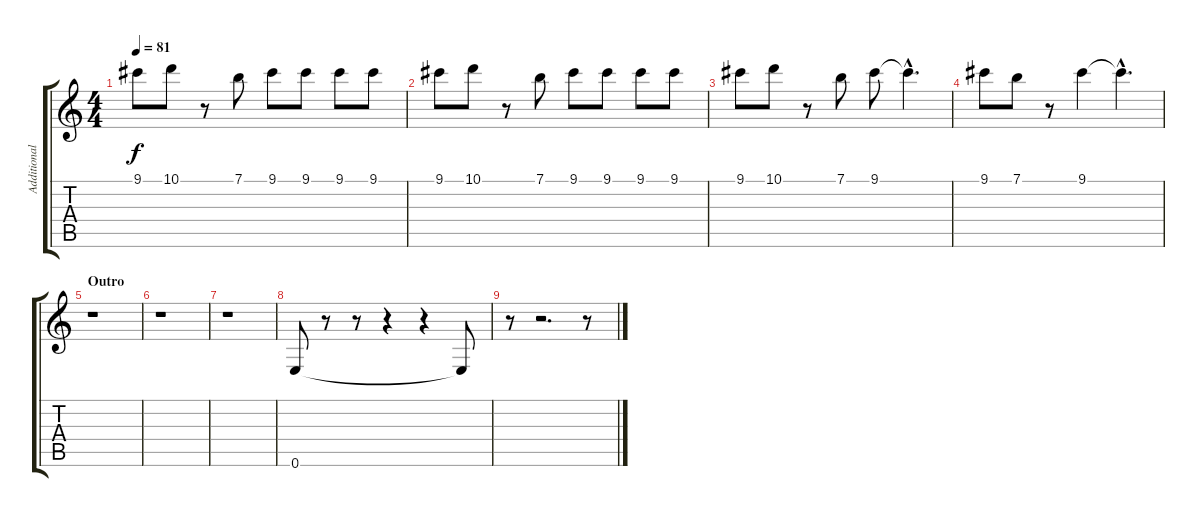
\track ("Additional Guiatrs" "Additional") {instrument distortionguitar}
\staff {score tabs}
\tuning (E4 B3 G3 D3 A2 E2) {hide}
\ts (4 4)
\tempo 81
\clef g2
\ks c
9.1.8{dy f} 10.1.8 r.8 7.1.8 9.1.8 9.1.8 9.1.8 9.1.8 |
9.1.8 10.1.8 r.8 7.1.8 9.1.8 9.1.8 9.1.8 9.1.8 |
9.1.8 10.1.8 r.8 7.1.8 9.1.8 9.1{hac t}.4{d} |
9.1.8 7.1.8 r.8 9.1.4 9.1{hac t}.4{d} |
\section ("" "Outro")
r.1 |
r.1 |
r.1 |
0.6.8{instrument guitarharmonics} r.8 r.8{volume 12} r.4 r.4{volume 13} 0.6{t}.8{volume 15} |
r.8 r.2{d} r.8
